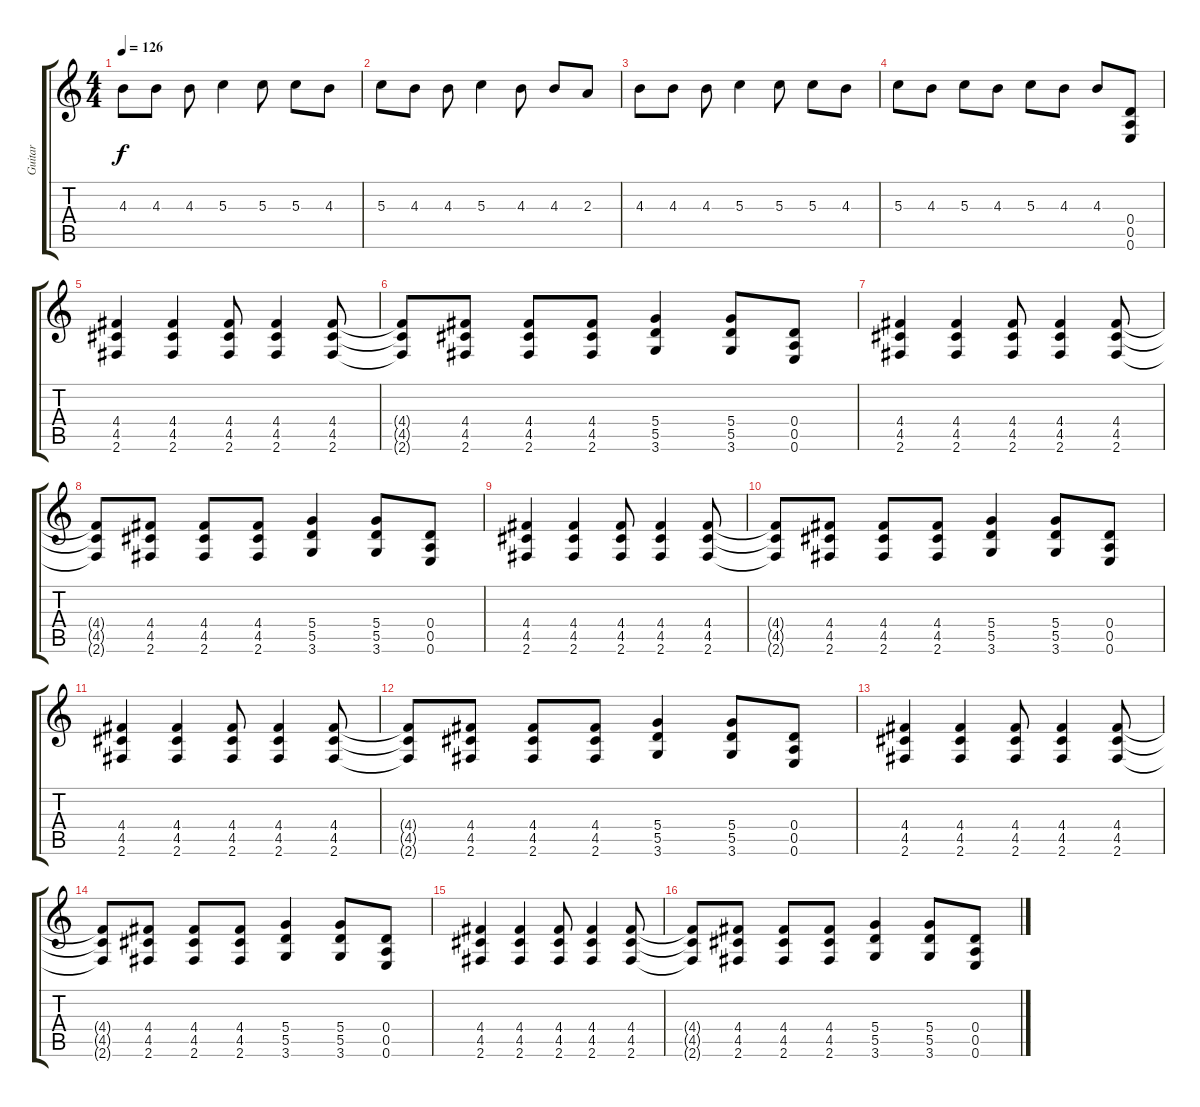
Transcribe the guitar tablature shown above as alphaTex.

\track ("Guitar" "Guitar") {instrument distortionguitar}
\staff {score tabs}
\tuning (E4 B3 G3 D3 A2 E2) {hide}
\ts (4 4)
\tempo 126
\clef g2
\ks c
4.3.8{dy f} 4.3.8 4.3.8 5.3.4 5.3.8 5.3.8 4.3.8 |
5.3.8 4.3.8 4.3.8 5.3.4 4.3.8 4.3.8 2.3.8 |
4.3.8 4.3.8 4.3.8 5.3.4 5.3.8 5.3.8 4.3.8 |
5.3.8 4.3.8 5.3.8 4.3.8 5.3.8 4.3.8 4.3.8 (0.4 0.5 0.6).8 |
(4.4 4.5 2.6).4 (4.4 4.5 2.6).4 (4.4 4.5 2.6).8 (4.4 4.5 2.6).4 (4.4 4.5 2.6).8 |
(4.4{t} 4.5{t} 2.6{t}).8 (4.4 4.5 2.6).8 (4.4 4.5 2.6).8 (4.4 4.5 2.6).8 (5.4 5.5 3.6).4 (5.4 5.5 3.6).8 (0.4 0.5 0.6).8 |
(4.4 4.5 2.6).4 (4.4 4.5 2.6).4 (4.4 4.5 2.6).8 (4.4 4.5 2.6).4 (4.4 4.5 2.6).8 |
(4.4{t} 4.5{t} 2.6{t}).8 (4.4 4.5 2.6).8 (4.4 4.5 2.6).8 (4.4 4.5 2.6).8 (5.4 5.5 3.6).4 (5.4 5.5 3.6).8 (0.4 0.5 0.6).8 |
(4.4 4.5 2.6).4 (4.4 4.5 2.6).4 (4.4 4.5 2.6).8 (4.4 4.5 2.6).4 (4.4 4.5 2.6).8 |
(4.4{t} 4.5{t} 2.6{t}).8 (4.4 4.5 2.6).8 (4.4 4.5 2.6).8 (4.4 4.5 2.6).8 (5.4 5.5 3.6).4 (5.4 5.5 3.6).8 (0.4 0.5 0.6).8 |
(4.4 4.5 2.6).4 (4.4 4.5 2.6).4 (4.4 4.5 2.6).8 (4.4 4.5 2.6).4 (4.4 4.5 2.6).8 |
(4.4{t} 4.5{t} 2.6{t}).8 (4.4 4.5 2.6).8 (4.4 4.5 2.6).8 (4.4 4.5 2.6).8 (5.4 5.5 3.6).4 (5.4 5.5 3.6).8 (0.4 0.5 0.6).8 |
(4.4 4.5 2.6).4 (4.4 4.5 2.6).4 (4.4 4.5 2.6).8 (4.4 4.5 2.6).4 (4.4 4.5 2.6).8 |
(4.4{t} 4.5{t} 2.6{t}).8 (4.4 4.5 2.6).8 (4.4 4.5 2.6).8 (4.4 4.5 2.6).8 (5.4 5.5 3.6).4 (5.4 5.5 3.6).8 (0.4 0.5 0.6).8 |
(4.4 4.5 2.6).4 (4.4 4.5 2.6).4 (4.4 4.5 2.6).8 (4.4 4.5 2.6).4 (4.4 4.5 2.6).8 |
(4.4{t} 4.5{t} 2.6{t}).8 (4.4 4.5 2.6).8 (4.4 4.5 2.6).8 (4.4 4.5 2.6).8 (5.4 5.5 3.6).4 (5.4 5.5 3.6).8 (0.4 0.5 0.6).8
